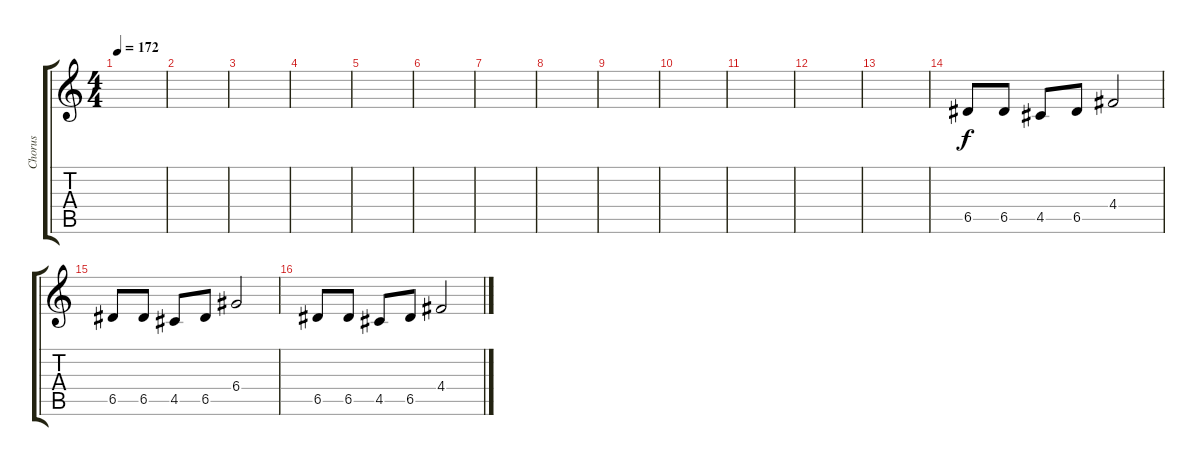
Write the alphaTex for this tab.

\track ("Chorus" "Chorus") {instrument acousticguitarsteel}
\staff {score tabs}
\tuning (E4 B3 G3 D3 A2 E2) {hide}
\ts (4 4)
\tempo 172
\clef g2
\ks c
|
|
|
|
|
|
|
|
|
|
|
|
|
6.5.8 6.5.8 4.5.8 6.5.8 4.4.2 |
6.5.8 6.5.8 4.5.8 6.5.8 6.4.2 |
6.5.8 6.5.8 4.5.8 6.5.8 4.4.2
